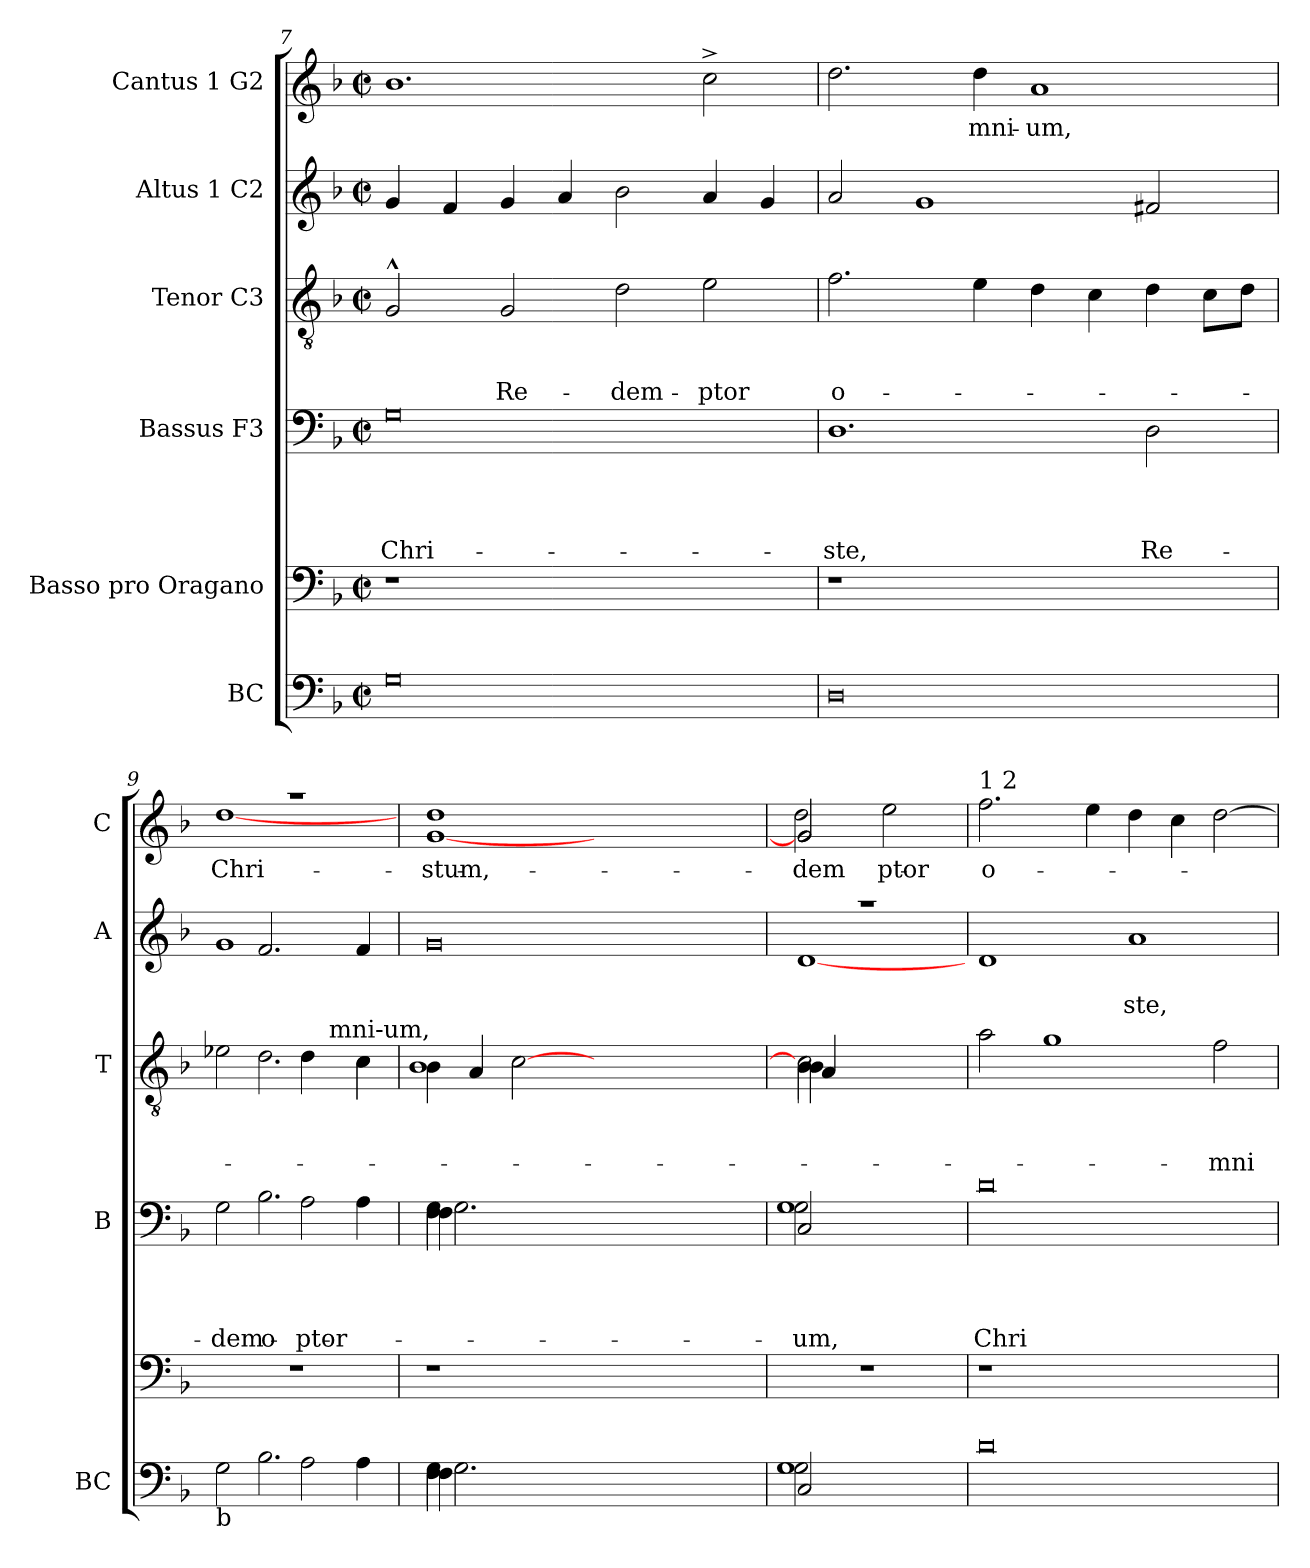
**kern	**kern	**kern	**text	**text	**text	**text	**kern	**text	**text	**text	**kern	**text	**text	**kern	**text
*part6	*part5	*part4	*part4	*part4	*part4	*part4	*part3	*part3	*part3	*part3	*part2	*part2	*part2	*part1	*part1
*staff6	*staff5	*staff4	*staff4	*staff4	*staff4	*staff4	*staff3	*staff3	*staff3	*staff3	*staff2	*staff2	*staff2	*staff1	*staff1
*I"BC	*I"Basso pro Oragano	*I"Bassus F3	*	*	*	*	*I"Tenor C3	*	*	*	*I"Altus 1 C2	*	*	*I"Cantus 1 G2	*
*I'BC	*	*I'B	*	*	*	*	*I'T	*	*	*	*I'A	*	*	*I'C	*
!!LO:LB:g=z
*clefF4	*clefF4	*clefF4	*	*	*	*	*clefGv2	*	*	*	*clefG2	*	*	*clefG2	*
*	*ITrd7c12	*	*	*	*	*	*	*	*	*	*	*	*	*	*
*k[b-]	*k[b-]	*k[b-]	*	*	*	*	*k[b-]	*	*	*	*k[b-]	*	*	*k[b-]	*
*F:	*F:	*F:	*	*	*	*	*F:	*	*	*	*F:	*	*	*F:	*
*M2/2	*M2/2	*M2/2	*	*	*	*	*M2/2	*	*	*	*M2/2	*	*	*M2/2	*
*met(c|)	*met(c|)	*met(c|)	*	*	*	*	*met(c|)	*	*	*	*met(c|)	*	*	*met(c|)	*
=7	=7	=7	=7	=7	=7	=7	=7	=7	=7	=7	=7	=7	=7	=7	=7
!	!	!	!	!	!	!LO:LY:b	!	!	!	!	!	!	!	!	!
0G	1r	0G	.	.	.	Chri-	2G^^</	.	.	.	4g/	.	.	1.b-	.
.	.	.	.	.	.	.	.	.	.	.	4f/	.	.	.	.
!	!	!	!	!	!	!	!	!	!	!LO:LY:b	!	!	!	!	!
.	.	.	.	.	.	.	2G/	.	.	Re-	4g/	.	.	.	.
.	.	.	.	.	.	.	.	.	.	.	4a/	.	.	.	.
!	!	!	!	!	!	!	!	!	!	!LO:LY:b	!	!	!	!	!
.	1ryy	.	.	.	.	.	2d\	.	.	-dem-	2b-\	.	.	.	.
!	!	!	!	!	!	!	!	!	!	!LO:LY:b:rj	!	!	!	!	!
.	.	.	.	.	.	.	2e\	.	.	-ptor	4a/	.	.	2cc^>\	.
.	.	.	.	.	.	.	.	.	.	.	4g/	.	.	.	.
=8	=8	=8	=8	=8	=8	=8	=8	=8	=8	=8	=8	=8	=8	=8	=8
!	!	!	!	!	!	!LO:LY:b	!	!	!	!LO:LY:b	!	!	!	!	!
0D	1r	1.D	.	.	.	-ste,	2.f\	.	.	o-	2a/	.	.	2.dd\	.
.	.	.	.	.	.	.	.	.	.	.	1g	.	.	.	.
!	!	!	!	!	!	!	!	!	!	!	!	!	!	!	!LO:LY:b
.	.	.	.	.	.	.	4e\	.	.	.	.	.	.	4dd\	-mni-
!	!	!	!	!	!	!	!	!	!	!	!	!	!	!	!LO:LY:b:rj
.	1ryy	.	.	.	.	.	4d\	.	.	.	.	.	.	1a	-um,
.	.	.	.	.	.	.	4c\	.	.	.	.	.	.	.	.
!	!	!	!	!	!	!LO:LY:b	!	!	!	!	!	!	!	!	!
.	.	2D\	.	.	.	Re-	4d\	.	.	.	2f#X/	.	.	.	.
.	.	.	.	.	.	.	8c\L	.	.	.	.	.	.	.	.
.	.	.	.	.	.	.	8d\J	.	.	.	.	.	.	.	.
=9	=9	=9	=9	=9	=9	=9	=9	=9	=9	=9	=9	=9	=9	=9	=9
*^	*	*	*	*	*	*	*	*	*	*	*	*	*	*	*
*	*^	*	*	*	*	*	*	*	*	*	*	*	*	*	*	*
!LO:TX:b:t=b	!	!	!	!	!	!	!	!	!	!	!	!	!	!	!	!	!
!	!	!	!	!	!	!	!	!LO:LY:b	!	!	!	!	!	!	!	!	!LO:LY:b
*	*	*	*	*^	*	*	*	*	*^	*	*	*	*^	*	*	*^	*
*	*	*	*	*	*^	*	*	*	*	*	*^	*	*	*	*	*^	*	*	*	*	*
*	*	*	*	*	*	*	*	*	*	*	*	*	*^	*	*	*	*	*	*	*	*	*	*	*
2G\	4ryy	2.ryy	1r	2G\	4ryy	2.ryy	.	.	.	-dem-	2e-X\	2ryy	4ryy	2.ryy	.	.	.	1g	4ryy	2.ryy	.	.	1raa	[>1dd	Chri-
!	!	!	!	!	!	!	!	!	!	!LO:LY:b	!	!	!	!	!	!	!	!	!	!	!	!	!	!	!
.	2.B-\	.	.	.	2.B-\	.	.	.	.	o-	.	.	2.d\	.	.	.	.	.	2.f/	.	.	.	.	.	.
!	!	!	!	!	!	!	!	!	!	!LO:LY:b:rj	!	!	!	!	!	!	!	!	!	!	!	!	!	!	!
2A\	.	.	.	2A\	.	.	.	.	.	-ptor	8ryy	4d\	.	.	.	.	.	.	.	.	.	.	.	.	.
!	!	!	!	!	!	!	!	!	!	!	!LO:TX:a:t=mni-um,	!	!	!	!	!	!	!	!	!	!	!	!	!	!
.	.	.	.	.	.	.	.	.	.	.	4.ryy	.	.	.	.	.	.	.	.	.	.	.	.	.	.
.	.	4A\	.	.	.	4A\	.	.	.	.	.	4c\	.	4c\	.	.	.	.	.	4f/	.	.	.	.	.
*	*	*	*	*	*	*	*	*	*	*	*	*	*	*	*	*	*	*	*	*	*	*	*v	*v	*
=10	=10	=10	=10	=10	=10	=10	=10	=10	=10	=10	=10	=10	=10	=10	=10	=10	=10	=10	=10	=10	=10	=10	=10	=10
*	*	*^	*	*	*	*^	*	*	*	*	*	*	*	*	*	*	*	*	*	*	*	*	*	*
!	!	!	!	!	!	!	!	!	!	!	!	!	!	!	!	!	!	!	!	!	!	!	!	!	!	!LO:LY:b
*	*	*	*	*	*	*	*	*	*	*	*	*	*	*v	*v	*v	*	*	*	*	*	*	*	*	*	*
*	*	*	*	*	*	*	*	*	*	*	*	*	*	*	*	*	*	*v	*v	*v	*	*	*	*
4G\	4F\	2.G\	4F\	1r	4G\	4F\	2.G\	4F\	.	.	.	.	4B-\	1B-	.	.	.	0g	.	.	[<1g 1dd	-stum,
1ryy	1ryy	.	1ryy	.	1ryy	1ryy	.	1ryy	.	.	.	.	4A/	.	.	.	.	.	.	.	.	.
.	.	.	.	.	.	.	.	.	.	.	.	.	[>2c\	.	.	.	.	.	.	.	.	.
.	.	1ryy	.	.	.	.	1ryy	.	.	.	.	.	.	.	.	.	.	.	.	.	.	.
.	.	.	.	1ryy	.	.	.	.	.	.	.	.	1ryy	1ryy	.	.	.	.	.	.	1ryy	.
4ryy	4ryy	.	4ryy	.	4ryy	4ryy	.	4ryy	.	.	.	.	.	.	.	.	.	.	.	.	.	.
2ryy	2ryy	.	2ryy	.	2ryy	2ryy	.	2ryy	.	.	.	.	.	.	.	.	.	.	.	.	.	.
.	.	4ryy	.	.	.	.	4ryy	.	.	.	.	.	.	.	.	.	.	.	.	.	.	.
*	*	*	*	*	*	*	*v	*v	*	*	*	*	*	*	*	*	*	*	*	*	*	*
*	*	*v	*v	*	*	*	*	*	*	*	*	*v	*v	*	*	*	*	*	*	*	*
=11	=11	=11	=11	=11	=11	=11	=11	=11	=11	=11	=11	=11	=11	=11	=11	=11	=11	=11	=11
!	!	!	!	!	!	!	!	!	!	!	!LO:TX:a:t=Chri	!	!	!	!	!	!	!	!
!	!	!	!	!	!	!	!	!	!	!	!LO:TX:a:t=-	!	!	!	!	!	!	!	!
!	!	!	!	!	!	!	!	!	!	!LO:LY:b	!	!	!	!	!	!	!	!	!
!	!	!	!	!	!	!	!	!	!	!LO:LY:b	!	!	!	!	!	!	!	!	!LO:LY:b
*	*	*	*	*	*	*	*	*	*	*	*^	*	*	*	*^	*	*	*^	*
*	*	*	*	*	*	*	*	*	*	*	*	*^	*	*	*	*	*	*	*	*	*^	*
*	*	*	*	*	*	*	*	*	*	*	*	*	*^	*	*	*	*	*	*	*	*	*	*	*
!	!	!	!	!	!	!	!	!	!	!	!	!	!	!	!	!	!	!	!	!	!	!	!	!	!LO:LY:b
2C/	2G\	1G	1r	2C/	2G\	1G	.	.	.	-um,	2c\]	4B-\	4A/	4B-\	.	.	.	1raa	[<1d	.	.	2g/]	2g/	2dd\	-dem-
.	.	.	.	.	.	.	.	.	.	.	.	2ryy	2ryy	2ryy	.	.	.	.	.	.	.	.	.	.	.
!	!	!	!	!	!	!	!	!	!	!	!	!	!	!	!	!	!	!	!	!	!	!	!	!	!LO:LY:b
2ryy	2ryy	.	.	2ryy	2ryy	.	.	.	.	.	2ryy	.	.	.	.	.	.	.	.	.	.	2ryy	2ryy	2ee\	-ptor
.	.	.	.	.	.	.	.	.	.	.	.	4ryy	4ryy	4ryy	.	.	.	.	.	.	.	.	.	.	.
*	*	*	*	*	*	*	*	*	*	*	*	*	*	*	*	*	*	*v	*v	*	*	*	*	*	*
*v	*v	*v	*	*v	*v	*v	*	*	*	*	*	*	*	*	*	*	*	*	*	*	*v	*v	*v	*
!!LO:LB:g=z
=12	=12	=12	=12	=12	=12	=12	=12	=12	=12	=12	=12	=12	=12	=12	=12	=12	=12	=12
!	!	!	!	!	!	!	!	!	!	!	!	!	!	!	!	!	!LO:TX:a:t=1 2	!
!	!	!	!	!	!	!LO:LY:b	!	!	!	!	!	!	!	!	!	!	!	!LO:LY:b
*	*	*	*	*	*	*	*v	*v	*v	*v	*	*	*	*	*	*	*	*
0d	1r	0d	.	.	.	Chri-	2a\	.	.	.	1d	.	.	2.ff\	o-
.	.	.	.	.	.	.	1g	.	.	.	.	.	.	.	.
.	.	.	.	.	.	.	.	.	.	.	.	.	.	4ee\	.
!	!	!	!	!	!	!	!	!	!	!	!	!	!LO:LY:b	!	!
.	1ryy	.	.	.	.	.	.	.	.	.	1a	.	-ste,	4dd\	.
.	.	.	.	.	.	.	.	.	.	.	.	.	.	4cc\	.
!	!	!	!	!	!	!	!	!	!	!LO:LY:b	!	!	!	!	!
.	.	.	.	.	.	.	2f\	.	.	-mni-	.	.	.	[>2dd\	.
=	=	=	=	=	=	=	=	=	=	=	=	=	=	=	=
*-	*-	*-	*-	*-	*-	*-	*-	*-	*-	*-	*-	*-	*-	*-	*-
